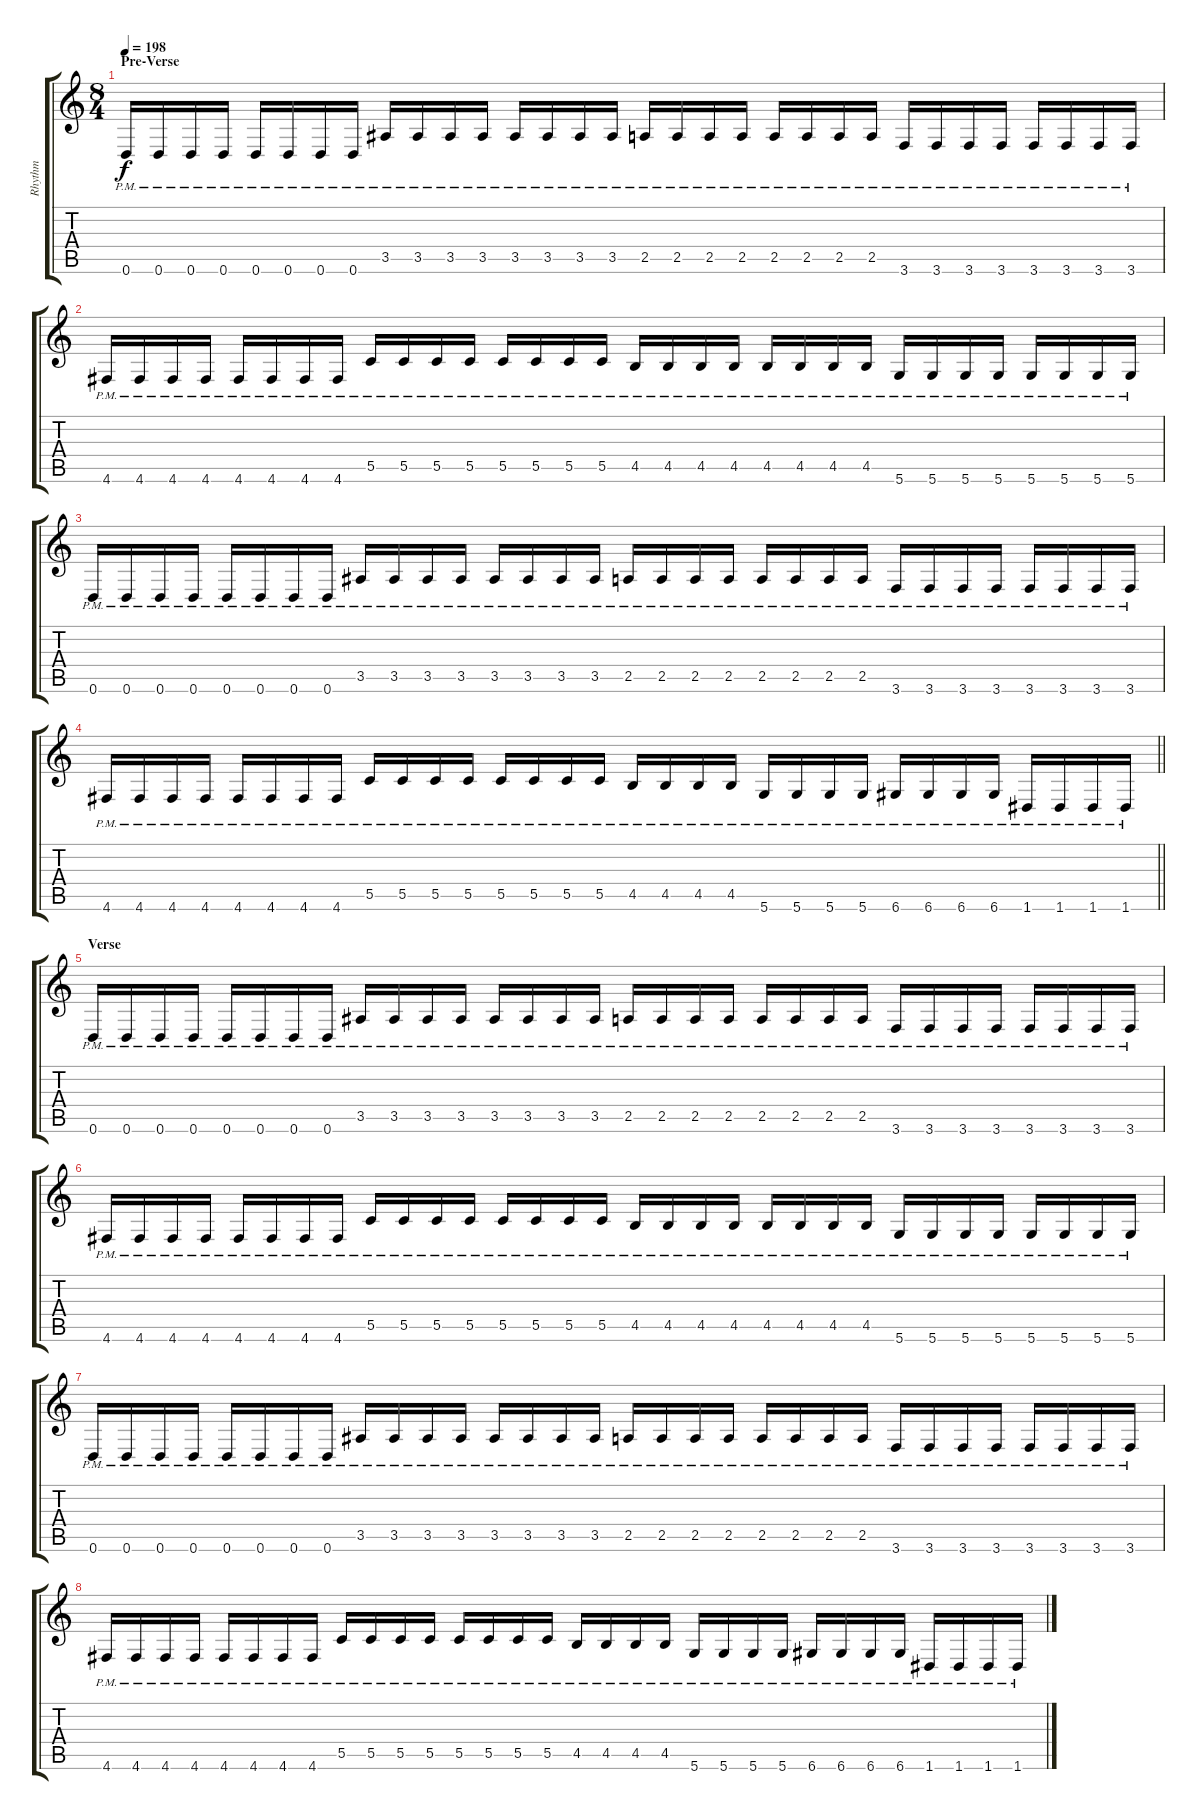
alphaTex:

\track ("Rhythm" "Rhythm") {instrument overdrivenguitar}
\staff {score tabs}
\tuning (D4 A3 F3 C3 G2 D2) {hide}
\ts (8 4)
\section ("" "Pre-Verse")
\tempo 198
\clef g2
\ks c
0.6{pm}.16{dy f} 0.6{pm}.16 0.6{pm}.16 0.6{pm}.16 0.6{pm}.16 0.6{pm}.16 0.6{pm}.16 0.6{pm}.16 3.5{pm}.16 3.5{pm}.16 3.5{pm}.16 3.5{pm}.16 3.5{pm}.16 3.5{pm}.16 3.5{pm}.16 3.5{pm}.16 2.5{pm}.16 2.5{pm}.16 2.5{pm}.16 2.5{pm}.16 2.5{pm}.16 2.5{pm}.16 2.5{pm}.16 2.5{pm}.16 3.6{pm}.16 3.6{pm}.16 3.6{pm}.16 3.6{pm}.16 3.6{pm}.16 3.6{pm}.16 3.6{pm}.16 3.6{pm}.16 |
4.6{pm}.16 4.6{pm}.16 4.6{pm}.16 4.6{pm}.16 4.6{pm}.16 4.6{pm}.16 4.6{pm}.16 4.6{pm}.16 5.5{pm}.16 5.5{pm}.16 5.5{pm}.16 5.5{pm}.16 5.5{pm}.16 5.5{pm}.16 5.5{pm}.16 5.5{pm}.16 4.5{pm}.16 4.5{pm}.16 4.5{pm}.16 4.5{pm}.16 4.5{pm}.16 4.5{pm}.16 4.5{pm}.16 4.5{pm}.16 5.6{pm}.16 5.6{pm}.16 5.6{pm}.16 5.6{pm}.16 5.6{pm}.16 5.6{pm}.16 5.6{pm}.16 5.6{pm}.16 |
0.6{pm}.16 0.6{pm}.16 0.6{pm}.16 0.6{pm}.16 0.6{pm}.16 0.6{pm}.16 0.6{pm}.16 0.6{pm}.16 3.5{pm}.16 3.5{pm}.16 3.5{pm}.16 3.5{pm}.16 3.5{pm}.16 3.5{pm}.16 3.5{pm}.16 3.5{pm}.16 2.5{pm}.16 2.5{pm}.16 2.5{pm}.16 2.5{pm}.16 2.5{pm}.16 2.5{pm}.16 2.5{pm}.16 2.5{pm}.16 3.6{pm}.16 3.6{pm}.16 3.6{pm}.16 3.6{pm}.16 3.6{pm}.16 3.6{pm}.16 3.6{pm}.16 3.6{pm}.16 |
\barLineRight lightlight
4.6{pm}.16 4.6{pm}.16 4.6{pm}.16 4.6{pm}.16 4.6{pm}.16 4.6{pm}.16 4.6{pm}.16 4.6{pm}.16 5.5{pm}.16 5.5{pm}.16 5.5{pm}.16 5.5{pm}.16 5.5{pm}.16 5.5{pm}.16 5.5{pm}.16 5.5{pm}.16 4.5{pm}.16 4.5{pm}.16 4.5{pm}.16 4.5{pm}.16 5.6{pm}.16 5.6{pm}.16 5.6{pm}.16 5.6{pm}.16 6.6{pm}.16 6.6{pm}.16 6.6{pm}.16 6.6{pm}.16 1.6{pm}.16 1.6{pm}.16 1.6{pm}.16 1.6{pm}.16 |
\section ("" "Verse")
0.6{pm}.16 0.6{pm}.16 0.6{pm}.16 0.6{pm}.16 0.6{pm}.16 0.6{pm}.16 0.6{pm}.16 0.6{pm}.16 3.5{pm}.16 3.5{pm}.16 3.5{pm}.16 3.5{pm}.16 3.5{pm}.16 3.5{pm}.16 3.5{pm}.16 3.5{pm}.16 2.5{pm}.16 2.5{pm}.16 2.5{pm}.16 2.5{pm}.16 2.5{pm}.16 2.5{pm}.16 2.5{pm}.16 2.5{pm}.16 3.6{pm}.16 3.6{pm}.16 3.6{pm}.16 3.6{pm}.16 3.6{pm}.16 3.6{pm}.16 3.6{pm}.16 3.6{pm}.16 |
4.6{pm}.16 4.6{pm}.16 4.6{pm}.16 4.6{pm}.16 4.6{pm}.16 4.6{pm}.16 4.6{pm}.16 4.6{pm}.16 5.5{pm}.16 5.5{pm}.16 5.5{pm}.16 5.5{pm}.16 5.5{pm}.16 5.5{pm}.16 5.5{pm}.16 5.5{pm}.16 4.5{pm}.16 4.5{pm}.16 4.5{pm}.16 4.5{pm}.16 4.5{pm}.16 4.5{pm}.16 4.5{pm}.16 4.5{pm}.16 5.6{pm}.16 5.6{pm}.16 5.6{pm}.16 5.6{pm}.16 5.6{pm}.16 5.6{pm}.16 5.6{pm}.16 5.6{pm}.16 |
0.6{pm}.16 0.6{pm}.16 0.6{pm}.16 0.6{pm}.16 0.6{pm}.16 0.6{pm}.16 0.6{pm}.16 0.6{pm}.16 3.5{pm}.16 3.5{pm}.16 3.5{pm}.16 3.5{pm}.16 3.5{pm}.16 3.5{pm}.16 3.5{pm}.16 3.5{pm}.16 2.5{pm}.16 2.5{pm}.16 2.5{pm}.16 2.5{pm}.16 2.5{pm}.16 2.5{pm}.16 2.5{pm}.16 2.5{pm}.16 3.6{pm}.16 3.6{pm}.16 3.6{pm}.16 3.6{pm}.16 3.6{pm}.16 3.6{pm}.16 3.6{pm}.16 3.6{pm}.16 |
4.6{pm}.16 4.6{pm}.16 4.6{pm}.16 4.6{pm}.16 4.6{pm}.16 4.6{pm}.16 4.6{pm}.16 4.6{pm}.16 5.5{pm}.16 5.5{pm}.16 5.5{pm}.16 5.5{pm}.16 5.5{pm}.16 5.5{pm}.16 5.5{pm}.16 5.5{pm}.16 4.5{pm}.16 4.5{pm}.16 4.5{pm}.16 4.5{pm}.16 5.6{pm}.16 5.6{pm}.16 5.6{pm}.16 5.6{pm}.16 6.6{pm}.16 6.6{pm}.16 6.6{pm}.16 6.6{pm}.16 1.6{pm}.16 1.6{pm}.16 1.6{pm}.16 1.6{pm}.16
